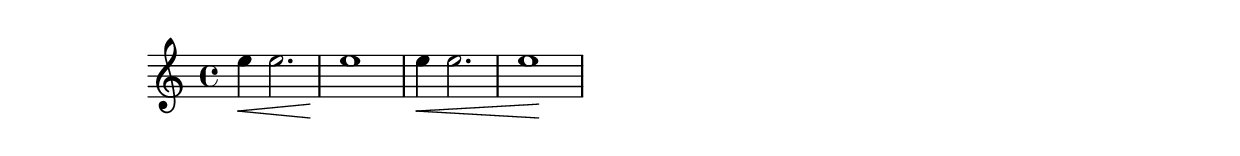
%% Do not edit this file; it is auto-generated from input/new
%% This file is in the public domain.
\version "2.11.62"
\header {
  texidoces = "
Si la nota que da fin a un regulador cae sobre la primera parte de
un compás, el regulador se detiene en la línea divisoria
inmediatamente precedente.  Se puede controlar este comportamiento
sobreescribiendo la propiedad @code{to-barline}.

"
  doctitlees = "Establecer el comportamiento de los reguladores en las barras de compás"

  lsrtags = "expressive-marks"
  texidoc = "If the note which ends a hairpin falls on a downbeat,
the hairpin stops at the bar line immediately preceding.  This behavior
can be controlled by overriding the @code{to-barline} property.
"
  doctitle = "Setting hairpin behavior at bar lines"
} % begin verbatim

\relative c'' {
  e4\< e2.
  e1\!
  \override Hairpin #'to-barline = ##f
  e4\< e2.
  e1\!
}
